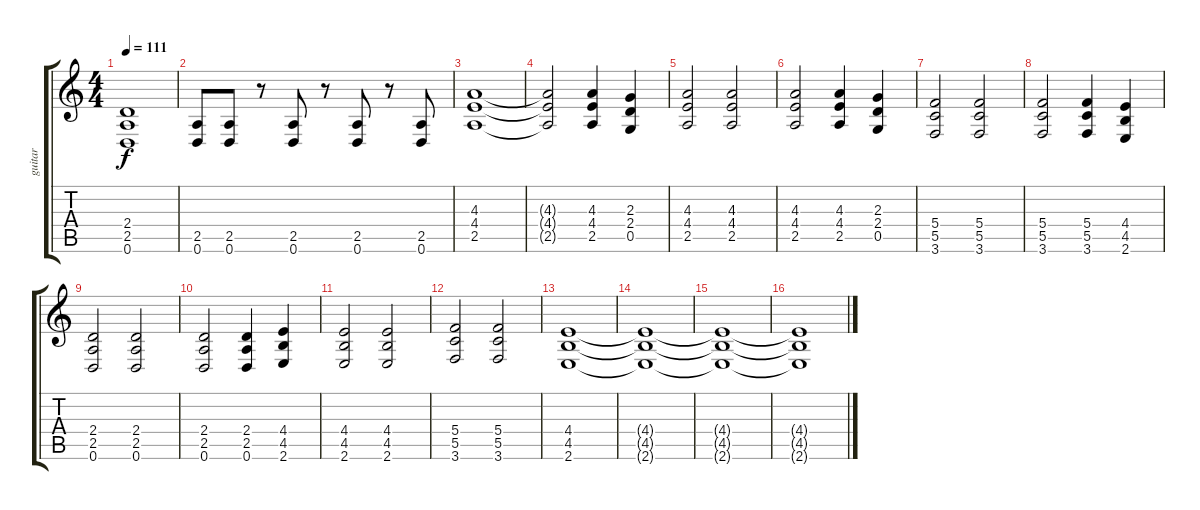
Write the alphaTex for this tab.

\track ("guitar" "guitar") {instrument overdrivenguitar}
\staff {score tabs}
\tuning (D4 A3 F3 C3 G2 D2) {hide}
\ts (4 4)
\tempo 111
\clef g2
\ks c
(2.4 2.5 0.6).1{dy f} |
(2.5 0.6).8 (2.5 0.6).8 r.8 (2.5 0.6).8 r.8 (2.5 0.6).8 r.8 (2.5 0.6).8 |
(4.3 4.4 2.5).1 |
(4.3{t} 4.4{t} 2.5{t}).2 (4.3 4.4 2.5).4 (2.3 2.4 0.5).4 |
(4.3 4.4 2.5).2 (4.3 4.4 2.5).2 |
(4.3 4.4 2.5).2 (4.3 4.4 2.5).4 (2.3 2.4 0.5).4 |
(5.4 5.5 3.6).2 (5.4 5.5 3.6).2 |
(5.4 5.5 3.6).2 (5.4 5.5 3.6).4 (4.4 4.5 2.6).4 |
(2.4 2.5 0.6).2 (2.4 2.5 0.6).2 |
(2.4 2.5 0.6).2 (2.4 2.5 0.6).4 (4.4 4.5 2.6).4 |
(4.4 4.5 2.6).2 (4.4 4.5 2.6).2 |
(5.4 5.5 3.6).2 (5.4 5.5 3.6).2 |
(4.4 4.5 2.6).1 |
(4.4{t} 4.5{t} 2.6{t}).1 |
(4.4{t} 4.5{t} 2.6{t}).1 |
(4.4{t} 4.5{t} 2.6{t}).1
